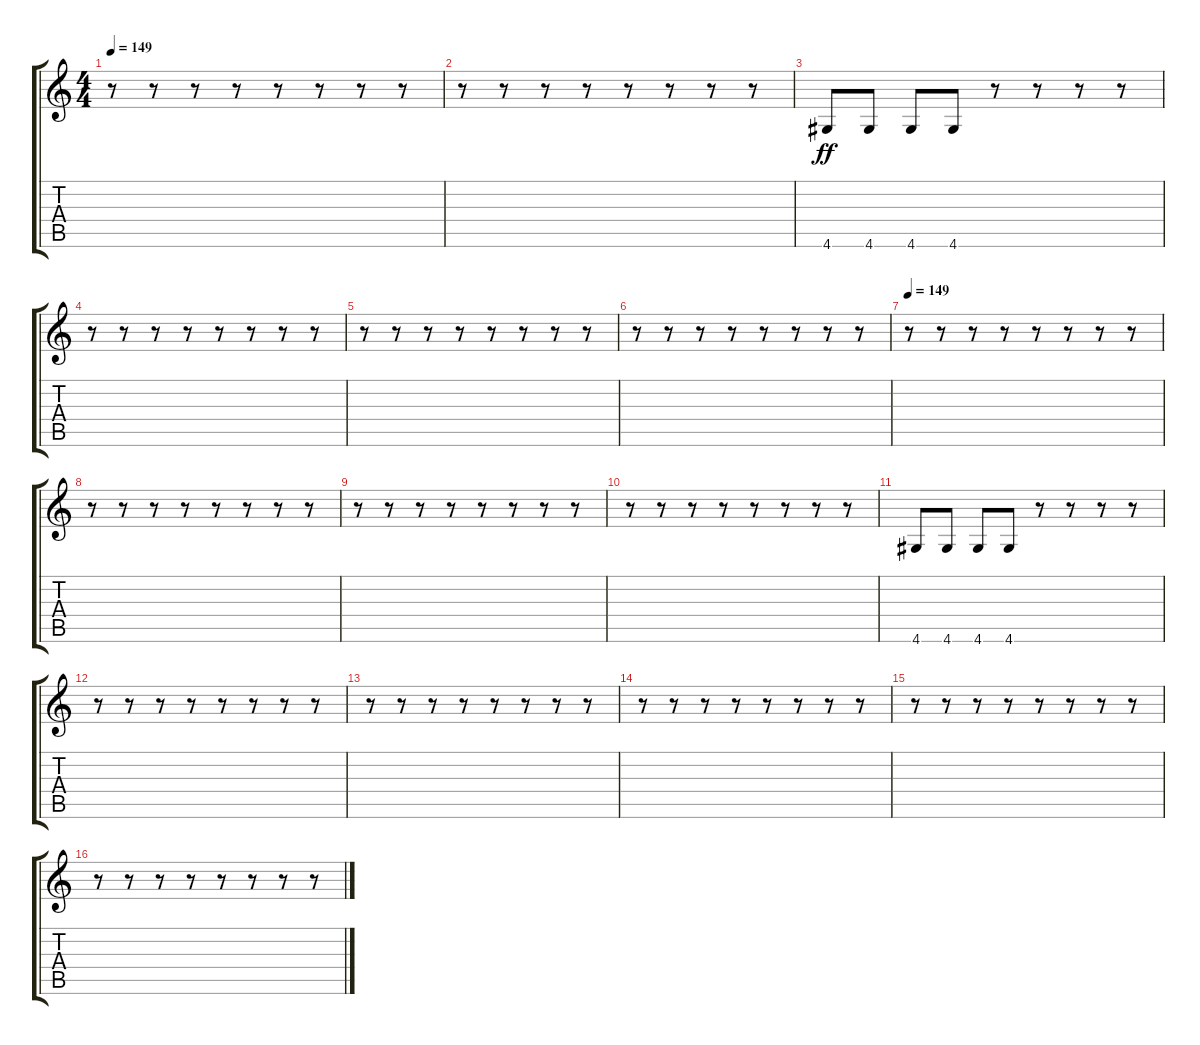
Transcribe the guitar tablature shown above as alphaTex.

\track "" {instrument electricbasspick}
\staff {score tabs}
\tuning (E4 B3 G3 D3 A2 E2) {hide}
\ts (4 4)
\tempo 149
\clef g2
\ks c
r.8{dy ff} r.8 r.8 r.8 r.8 r.8 r.8 r.8 |
r.8 r.8 r.8 r.8 r.8 r.8 r.8 r.8 |
4.6.8 4.6.8 4.6.8 4.6.8 r.8 r.8 r.8 r.8 |
r.8 r.8 r.8 r.8 r.8 r.8 r.8 r.8 |
r.8 r.8 r.8 r.8 r.8 r.8 r.8 r.8 |
r.8 r.8 r.8 r.8 r.8 r.8 r.8 r.8 |
\tempo 149
r.8 r.8 r.8 r.8 r.8 r.8 r.8 r.8 |
r.8 r.8 r.8 r.8 r.8 r.8 r.8 r.8 |
r.8 r.8 r.8 r.8 r.8 r.8 r.8 r.8 |
r.8 r.8 r.8 r.8 r.8 r.8 r.8 r.8 |
4.6.8 4.6.8 4.6.8 4.6.8 r.8 r.8 r.8 r.8 |
r.8 r.8 r.8 r.8 r.8 r.8 r.8 r.8 |
r.8 r.8 r.8 r.8 r.8 r.8 r.8 r.8 |
r.8 r.8 r.8 r.8 r.8 r.8 r.8 r.8 |
r.8 r.8 r.8 r.8 r.8 r.8 r.8 r.8 |
r.8 r.8 r.8 r.8 r.8 r.8 r.8 r.8
